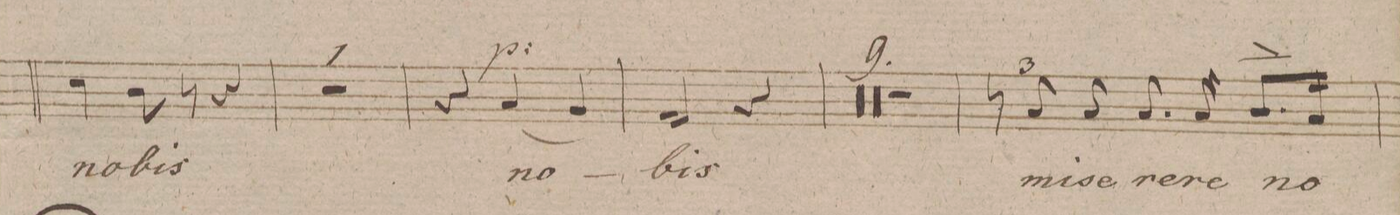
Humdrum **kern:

**kern	**text	**dynam
*I"Soprano.	*	*
*clefC1	*	*
*k[f#]	*	*
*met(c)	*	*
*M3/4	*	*
4a\	no-	.
8g\	-bis,	.
8r	.	.
4r	.	.
=114	=114	=114
2.r	.	.
=115	=115	=115
4r	.	.
(<4f#/	no-	p
4e/)	.	.
=116	=116	=116
2d/	-bis.	.
4r	.	.
=117	=117	=117
0.r	.	.
=118	=118	=118
=119	=119	=119
=120	=120	=120
=121	=121	=121
0.r	.	.
=122	=122	=122
=123	=123	=123
=124	=124	=124
=125	=125	=125
2.r	.	.
=126	=126	=126
12r	.	.
12f#/	mi-	.
12f#/	-se-	.
8.f#/	-re-	.
16f#/	-re	.
8.g\^>L	no-	.
16f#/Jk	.	.
=127	=127	=127
*-	*-	*-
